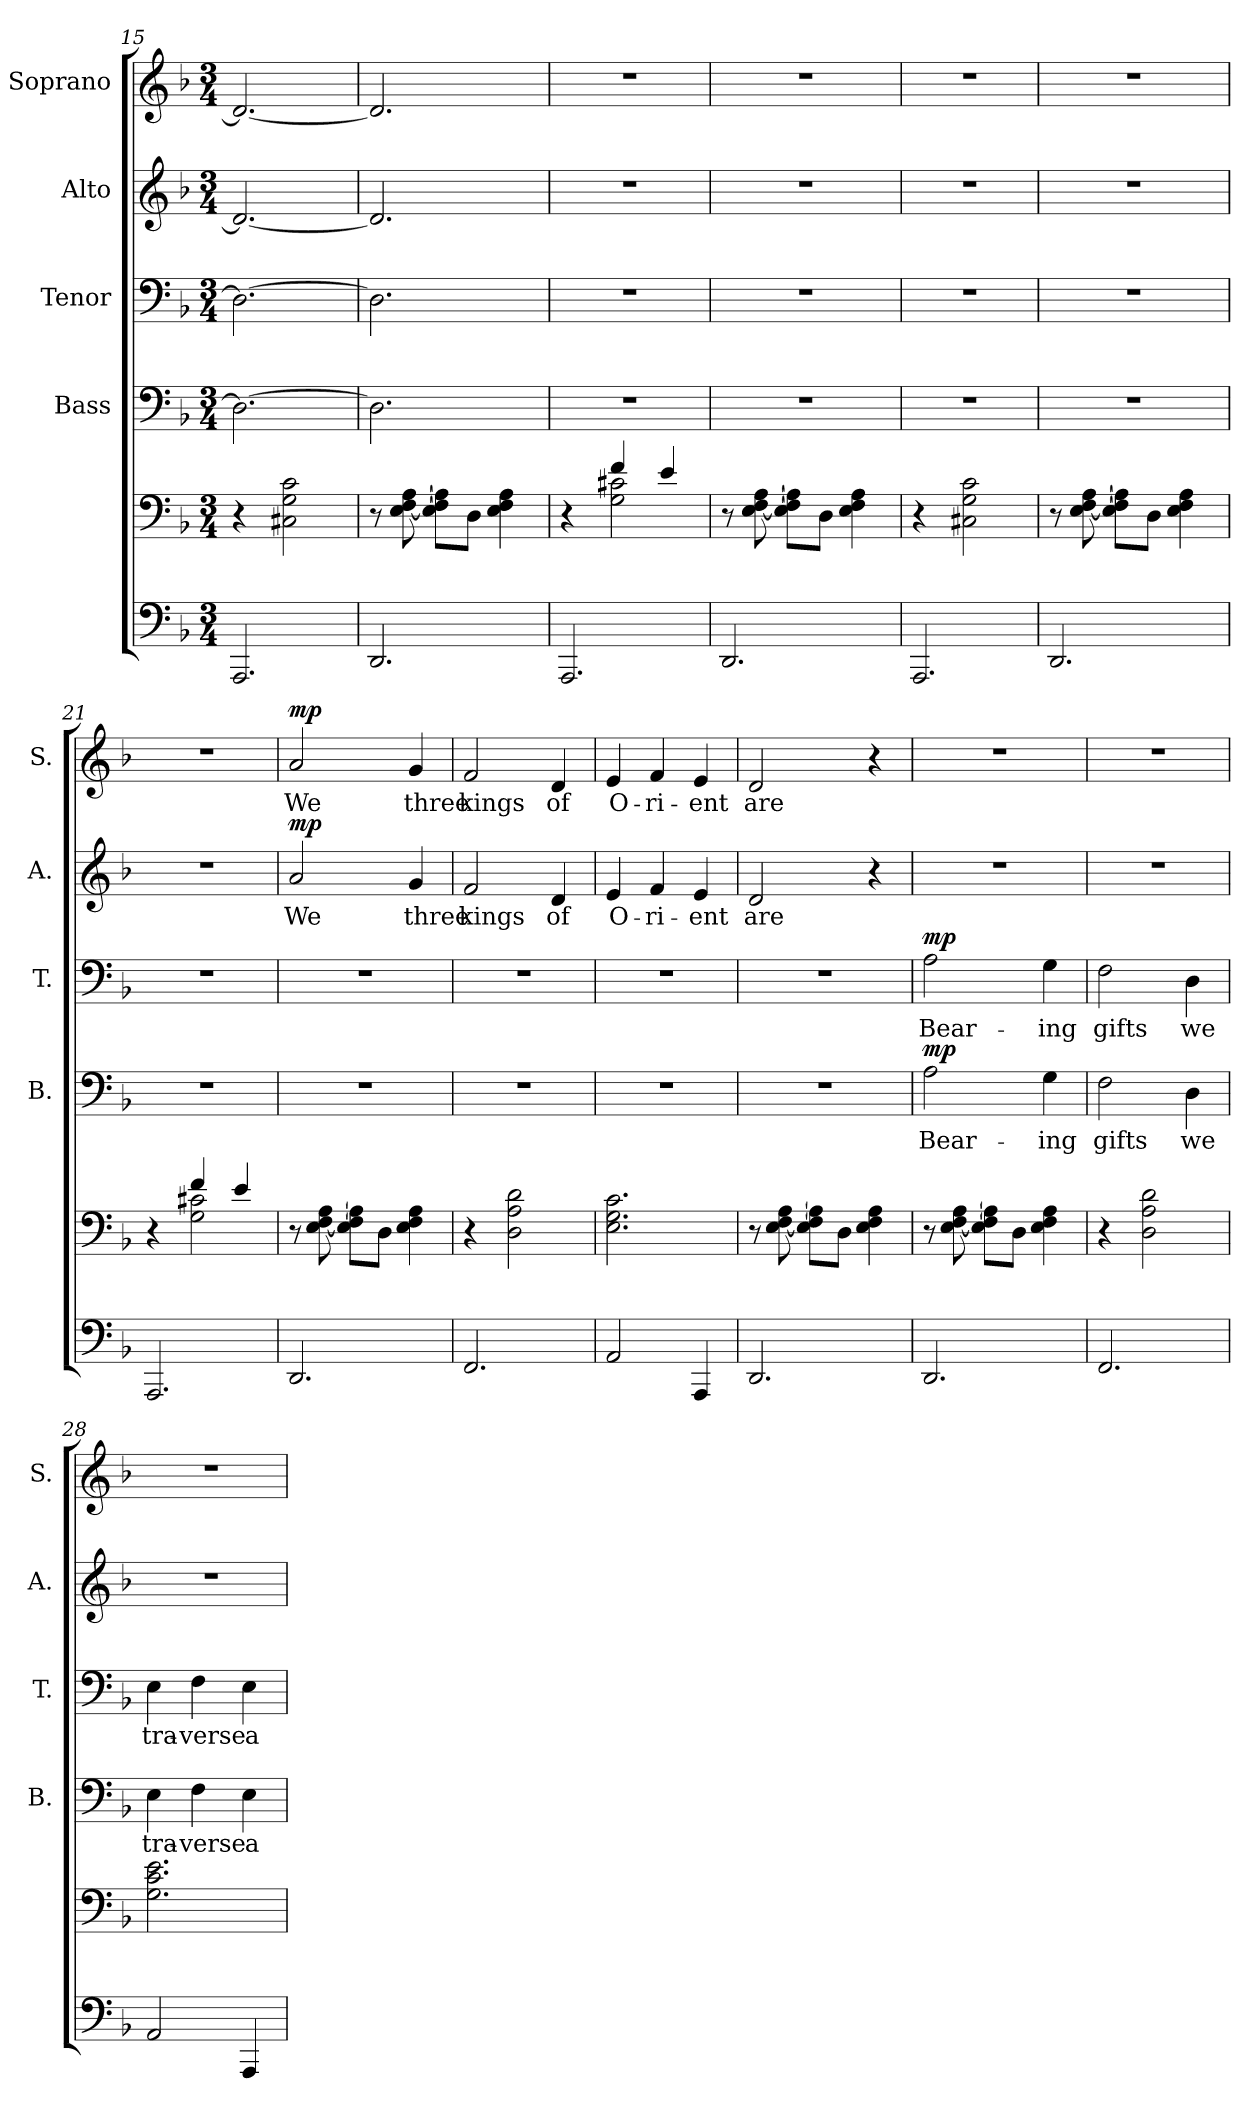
**kern	**kern	**kern	**text	**dynam	**kern	**text	**dynam	**kern	**text	**dynam	**kern	**text	**dynam
*part5	*part5	*part4	*part4	*part4	*part3	*part3	*part3	*part2	*part2	*part2	*part1	*part1	*part1
*staff6	*staff5	*staff4	*staff4	*staff4	*staff3	*staff3	*staff3	*staff2	*staff2	*staff2	*staff1	*staff1	*staff1
*	*	*I"Bass	*	*	*I"Tenor	*	*	*I"Alto	*	*	*I"Soprano	*	*
*	*	*I'B.	*	*	*I'T.	*	*	*I'A.	*	*	*I'S.	*	*
*clefF4	*clefF4	*clefF4	*	*	*clefF4	*	*	*clefG2	*	*	*clefG2	*	*
*k[b-]	*k[b-]	*k[b-]	*	*	*k[b-]	*	*	*k[b-]	*	*	*k[b-]	*	*
*M3/4	*M3/4	*M3/4	*	*	*M3/4	*	*	*M3/4	*	*	*M3/4	*	*
=15	=15	=15	=15	=15	=15	=15	=15	=15	=15	=15	=15	=15	=15
2.AAA	4r	2.D_	.	.	2.D_	.	.	2.d_	.	.	2.d_	.	.
.	2C#X 2G 2c	.	.	.	.	.	.	.	.	.	.	.	.
!!LO:LB:g=z
=16	=16	=16	=16	=16	=16	=16	=16	=16	=16	=16	=16	=16	=16
2.DD	8r	2.D]	.	.	2.D]	.	.	2.d]	.	.	2.d]	.	.
.	[8E [8F [8A	.	.	.	.	.	.	.	.	.	.	.	.
.	8E] 8F] 8A]L	.	.	.	.	.	.	.	.	.	.	.	.
.	8DJ	.	.	.	.	.	.	.	.	.	.	.	.
.	4E 4F 4A	.	.	.	.	.	.	.	.	.	.	.	.
=17	=17	=17	=17	=17	=17	=17	=17	=17	=17	=17	=17	=17	=17
*	*^	*	*	*	*	*	*	*	*	*	*	*	*
2.AAA	4r	4ryy	2.r	.	.	2.r	.	.	2.r	.	.	2.r	.	.
.	4f	2G 2c#X	.	.	.	.	.	.	.	.	.	.	.	.
.	4e	.	.	.	.	.	.	.	.	.	.	.	.	.
*	*v	*v	*	*	*	*	*	*	*	*	*	*	*	*
=18	=18	=18	=18	=18	=18	=18	=18	=18	=18	=18	=18	=18	=18
2.DD	8r	2.r	.	.	2.r	.	.	2.r	.	.	2.r	.	.
.	[8E [8F [8A	.	.	.	.	.	.	.	.	.	.	.	.
.	8E] 8F] 8A]L	.	.	.	.	.	.	.	.	.	.	.	.
.	8DJ	.	.	.	.	.	.	.	.	.	.	.	.
.	4E 4F 4A	.	.	.	.	.	.	.	.	.	.	.	.
=19	=19	=19	=19	=19	=19	=19	=19	=19	=19	=19	=19	=19	=19
2.AAA	4r	2.r	.	.	2.r	.	.	2.r	.	.	2.r	.	.
.	2C#X 2G 2c	.	.	.	.	.	.	.	.	.	.	.	.
=20	=20	=20	=20	=20	=20	=20	=20	=20	=20	=20	=20	=20	=20
2.DD	8r	2.r	.	.	2.r	.	.	2.r	.	.	2.r	.	.
.	[8E [8F [8A	.	.	.	.	.	.	.	.	.	.	.	.
.	8E] 8F] 8A]L	.	.	.	.	.	.	.	.	.	.	.	.
.	8DJ	.	.	.	.	.	.	.	.	.	.	.	.
.	4E 4F 4A	.	.	.	.	.	.	.	.	.	.	.	.
=21	=21	=21	=21	=21	=21	=21	=21	=21	=21	=21	=21	=21	=21
*	*^	*	*	*	*	*	*	*	*	*	*	*	*
2.AAA	4r	4ryy	2.r	.	.	2.r	.	.	2.r	.	.	2.r	.	.
.	4f	2G 2c#X	.	.	.	.	.	.	.	.	.	.	.	.
.	4e	.	.	.	.	.	.	.	.	.	.	.	.	.
*	*v	*v	*	*	*	*	*	*	*	*	*	*	*	*
=22	=22	=22	=22	=22	=22	=22	=22	=22	=22	=22	=22	=22	=22
2.DD	8r	2.r	.	.	2.r	.	.	2a	We	mp	2a	We	mp
.	[8E [8F [8A	.	.	.	.	.	.	.	.	.	.	.	.
.	8E] 8F] 8A]L	.	.	.	.	.	.	.	.	.	.	.	.
.	8DJ	.	.	.	.	.	.	.	.	.	.	.	.
.	4E 4F 4A	.	.	.	.	.	.	4g	three	.	4g	three	.
!!LO:PB:g=z
=23	=23	=23	=23	=23	=23	=23	=23	=23	=23	=23	=23	=23	=23
2.FF	4r	2.r	.	.	2.r	.	.	2f	kings	.	2f	kings	.
.	2D 2A 2d	.	.	.	.	.	.	.	.	.	.	.	.
.	.	.	.	.	.	.	.	4d	of	.	4d	of	.
=24	=24	=24	=24	=24	=24	=24	=24	=24	=24	=24	=24	=24	=24
2AA	2.E 2.G 2.c	2.r	.	.	2.r	.	.	4e	O-	.	4e	O-	.
.	.	.	.	.	.	.	.	4f	-ri-	.	4f	-ri-	.
4AAA	.	.	.	.	.	.	.	4e	-ent	.	4e	-ent	.
=25	=25	=25	=25	=25	=25	=25	=25	=25	=25	=25	=25	=25	=25
2.DD	8r	2.r	.	.	2.r	.	.	2d	are	.	2d	are	.
.	[8E [8F [8A	.	.	.	.	.	.	.	.	.	.	.	.
.	8E] 8F] 8A]L	.	.	.	.	.	.	.	.	.	.	.	.
.	8DJ	.	.	.	.	.	.	.	.	.	.	.	.
.	4E 4F 4A	.	.	.	.	.	.	4r	.	.	4r	.	.
=26	=26	=26	=26	=26	=26	=26	=26	=26	=26	=26	=26	=26	=26
2.DD	8r	2A	Bear-	mp	2A	Bear-	mp	2.r	.	.	2.r	.	.
.	[8E [8F [8A	.	.	.	.	.	.	.	.	.	.	.	.
.	8E] 8F] 8A]L	.	.	.	.	.	.	.	.	.	.	.	.
.	8DJ	.	.	.	.	.	.	.	.	.	.	.	.
.	4E 4F 4A	4G	-ing	.	4G	-ing	.	.	.	.	.	.	.
=27	=27	=27	=27	=27	=27	=27	=27	=27	=27	=27	=27	=27	=27
2.FF	4r	2F	gifts	.	2F	gifts	.	2.r	.	.	2.r	.	.
.	2D 2A 2d	.	.	.	.	.	.	.	.	.	.	.	.
.	.	4D	we	.	4D	we	.	.	.	.	.	.	.
=28	=28	=28	=28	=28	=28	=28	=28	=28	=28	=28	=28	=28	=28
2AA	2.G 2.c 2.e	4E	tra-	.	4E	tra-	.	2.r	.	.	2.r	.	.
.	.	4F	-verse	.	4F	-verse	.	.	.	.	.	.	.
4AAA	.	4E	a-	.	4E	a-	.	.	.	.	.	.	.
=	=	=	=	=	=	=	=	=	=	=	=	=	=
*-	*-	*-	*-	*-	*-	*-	*-	*-	*-	*-	*-	*-	*-
